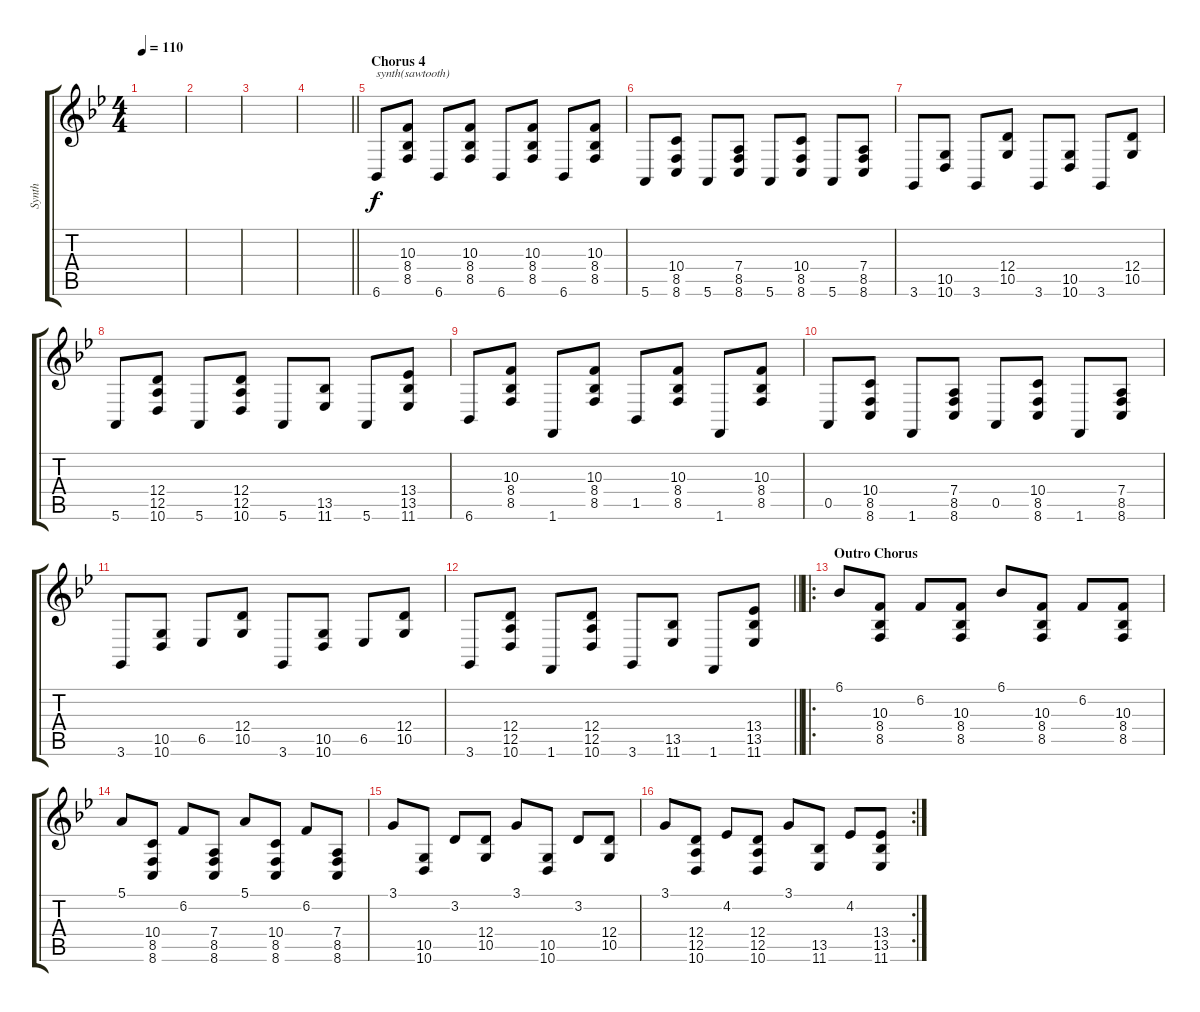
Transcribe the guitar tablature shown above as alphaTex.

\track ("Synth" "Synth") {instrument brightacousticpiano}
\staff {score tabs}
\tuning (E4 B3 G3 D3 A2 E2) {hide}
\ts (4 4)
\tempo 110
\clef g2
\ks bb
|
|
|
\barLineRight lightlight
|
\section ("" "Chorus 4")
6.6.8{txt "synth(sawtooth)" volume 14 instrument lead2sawtooth} (10.3 8.4 8.5).8 6.6.8 (10.3 8.4 8.5).8 6.6.8 (10.3 8.4 8.5).8 6.6.8 (10.3 8.4 8.5).8 |
5.6.8 (10.4 8.5 8.6).8 5.6.8 (7.4 8.5 8.6).8 5.6.8 (10.4 8.5 8.6).8 5.6.8 (7.4 8.5 8.6).8 |
3.6.8 (10.5 10.6).8 3.6.8 (12.4 10.5).8 3.6.8 (10.5 10.6).8 3.6.8 (12.4 10.5).8 |
5.6.8 (12.4 12.5 10.6).8 5.6.8 (12.4 12.5 10.6).8 5.6.8 (13.5 11.6).8 5.6.8 (13.4 13.5 11.6).8 |
6.6.8 (10.3 8.4 8.5).8 1.6.8 (10.3 8.4 8.5).8 1.5.8 (10.3 8.4 8.5).8 1.6.8 (10.3 8.4 8.5).8 |
0.5.8 (10.4 8.5 8.6).8 1.6.8 (7.4 8.5 8.6).8 0.5.8 (10.4 8.5 8.6).8 1.6.8 (7.4 8.5 8.6).8 |
3.6.8 (10.5 10.6).8 6.5.8 (12.4 10.5).8 3.6.8 (10.5 10.6).8 6.5.8 (12.4 10.5).8 |
\barLineRight lightlight
3.6.8 (12.4 12.5 10.6).8 1.6.8 (12.4 12.5 10.6).8 3.6.8 (13.5 11.6).8 1.6.8 (13.4 13.5 11.6).8 |
\ro
\section ("" "Outro Chorus")
6.1.8{volume 11} (10.3 8.4 8.5).8 6.2.8 (10.3 8.4 8.5).8 6.1.8 (10.3 8.4 8.5).8 6.2.8 (10.3 8.4 8.5).8 |
5.1.8 (10.4 8.5 8.6).8 6.2.8 (7.4 8.5 8.6).8 5.1.8 (10.4 8.5 8.6).8 6.2.8 (7.4 8.5 8.6).8 |
3.1.8 (10.5 10.6).8 3.2.8 (12.4 10.5).8 3.1.8 (10.5 10.6).8 3.2.8 (12.4 10.5).8 |
\rc 2
3.1.8 (12.4 12.5 10.6).8 4.2.8 (12.4 12.5 10.6).8 3.1.8 (13.5 11.6).8 4.2.8 (13.4 13.5 11.6).8
